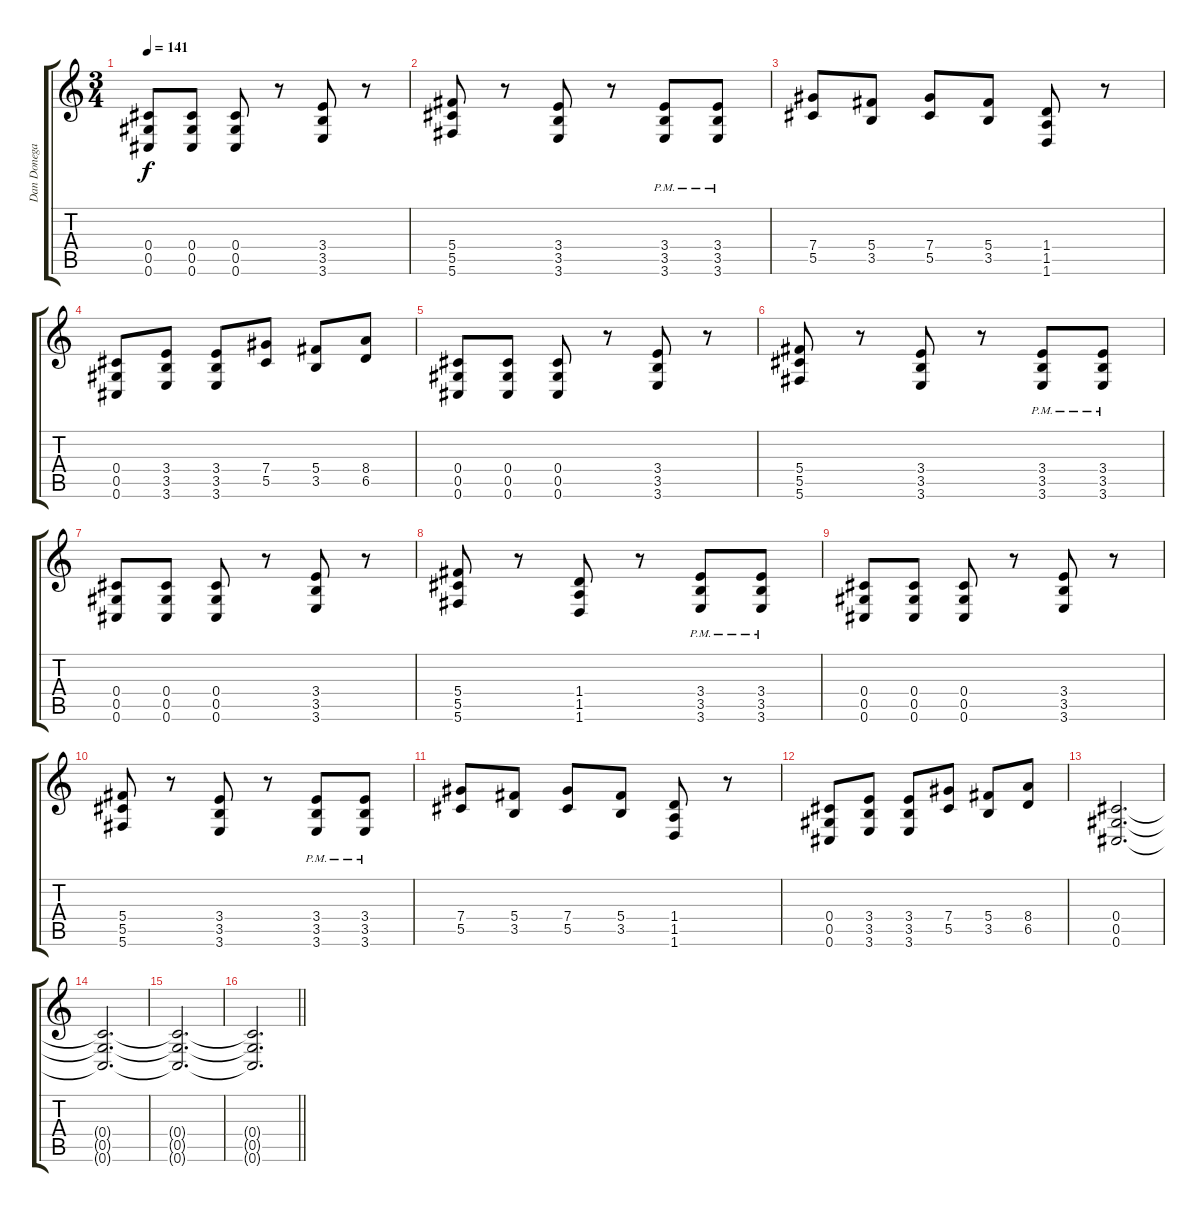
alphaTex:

\track ("Dan Donegan (Guitar 1)" "Dan Donega") {instrument distortionguitar}
\staff {score tabs}
\tuning (Eb4 Bb3 Gb3 Db3 Ab2 Db2) {hide}
\ts (3 4)
\tempo 141
\clef g2
\ks c
(0.4 0.5 0.6).8{dy f} (0.4 0.5 0.6).8 (0.4 0.5 0.6).8 r.8 (3.4 3.5 3.6).8 r.8 |
(5.4 5.5 5.6).8 r.8 (3.4 3.5 3.6).8 r.8 (3.4{pm} 3.5{pm} 3.6{pm}).8 (3.4{pm} 3.5{pm} 3.6{pm}).8 |
(7.4 5.5).8 (5.4 3.5).8 (7.4 5.5).8 (5.4 3.5).8 (1.4 1.5 1.6).8 r.8 |
(0.4 0.5 0.6).8 (3.4 3.5 3.6).8 (3.4 3.5 3.6).8 (7.4 5.5).8 (5.4 3.5).8 (8.4 6.5).8 |
(0.4 0.5 0.6).8 (0.4 0.5 0.6).8 (0.4 0.5 0.6).8 r.8 (3.4 3.5 3.6).8 r.8 |
(5.4 5.5 5.6).8 r.8 (3.4 3.5 3.6).8 r.8 (3.4{pm} 3.5{pm} 3.6{pm}).8 (3.4{pm} 3.5{pm} 3.6{pm}).8 |
(0.4 0.5 0.6).8 (0.4 0.5 0.6).8 (0.4 0.5 0.6).8 r.8 (3.4 3.5 3.6).8 r.8 |
(5.4 5.5 5.6).8 r.8 (1.4 1.5 1.6).8 r.8 (3.4{pm} 3.5{pm} 3.6{pm}).8 (3.4{pm} 3.5{pm} 3.6{pm}).8 |
(0.4 0.5 0.6).8 (0.4 0.5 0.6).8 (0.4 0.5 0.6).8 r.8 (3.4 3.5 3.6).8 r.8 |
(5.4 5.5 5.6).8 r.8 (3.4 3.5 3.6).8 r.8 (3.4{pm} 3.5{pm} 3.6{pm}).8 (3.4{pm} 3.5{pm} 3.6{pm}).8 |
(7.4 5.5).8 (5.4 3.5).8 (7.4 5.5).8 (5.4 3.5).8 (1.4 1.5 1.6).8 r.8 |
(0.4 0.5 0.6).8 (3.4 3.5 3.6).8 (3.4 3.5 3.6).8 (7.4 5.5).8 (5.4 3.5).8 (8.4 6.5).8 |
(0.4 0.5 0.6).2{d} |
(0.4{t} 0.5{t} 0.6{t}).2{d} |
(0.4{t} 0.5{t} 0.6{t}).2{d} |
\barLineRight lightlight
(0.4{t} 0.5{t} 0.6{t}).2{d}
